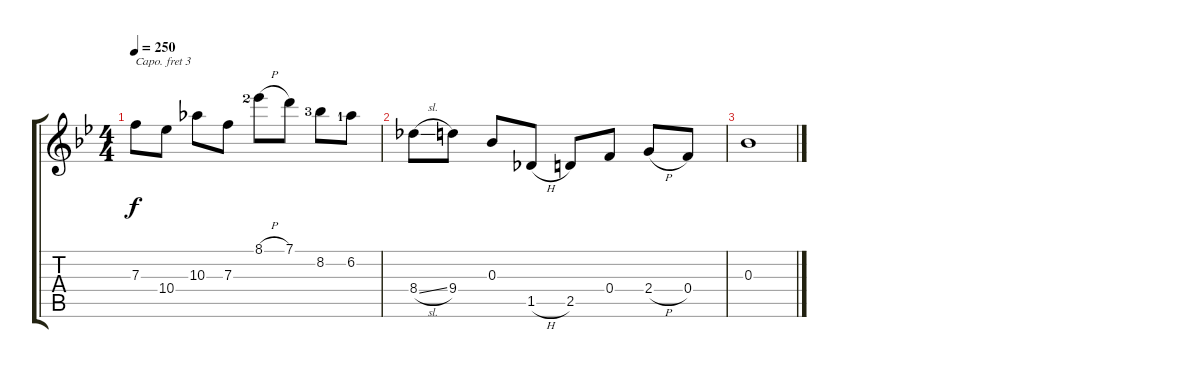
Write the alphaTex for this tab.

\track "" {instrument acousticguitarsteel}
\staff {score tabs}
\capo 3
\tuning (E4 B3 G3 D3 A2 E2) {hide}
\ts (4 4)
\tempo 250
\clef g2
\ks bb
7.3.8{dy f} 10.4.8 10.3.8 7.3.8 8.1{h lf 3}.8 7.1.8 8.2{lf 4}.8 6.2{lf 2}.8 |
8.4{sl}.8 9.4.8 0.3.8 1.5{h}.8 2.5.8 0.4.8 2.4{h}.8 0.4.8 |
0.3.1
